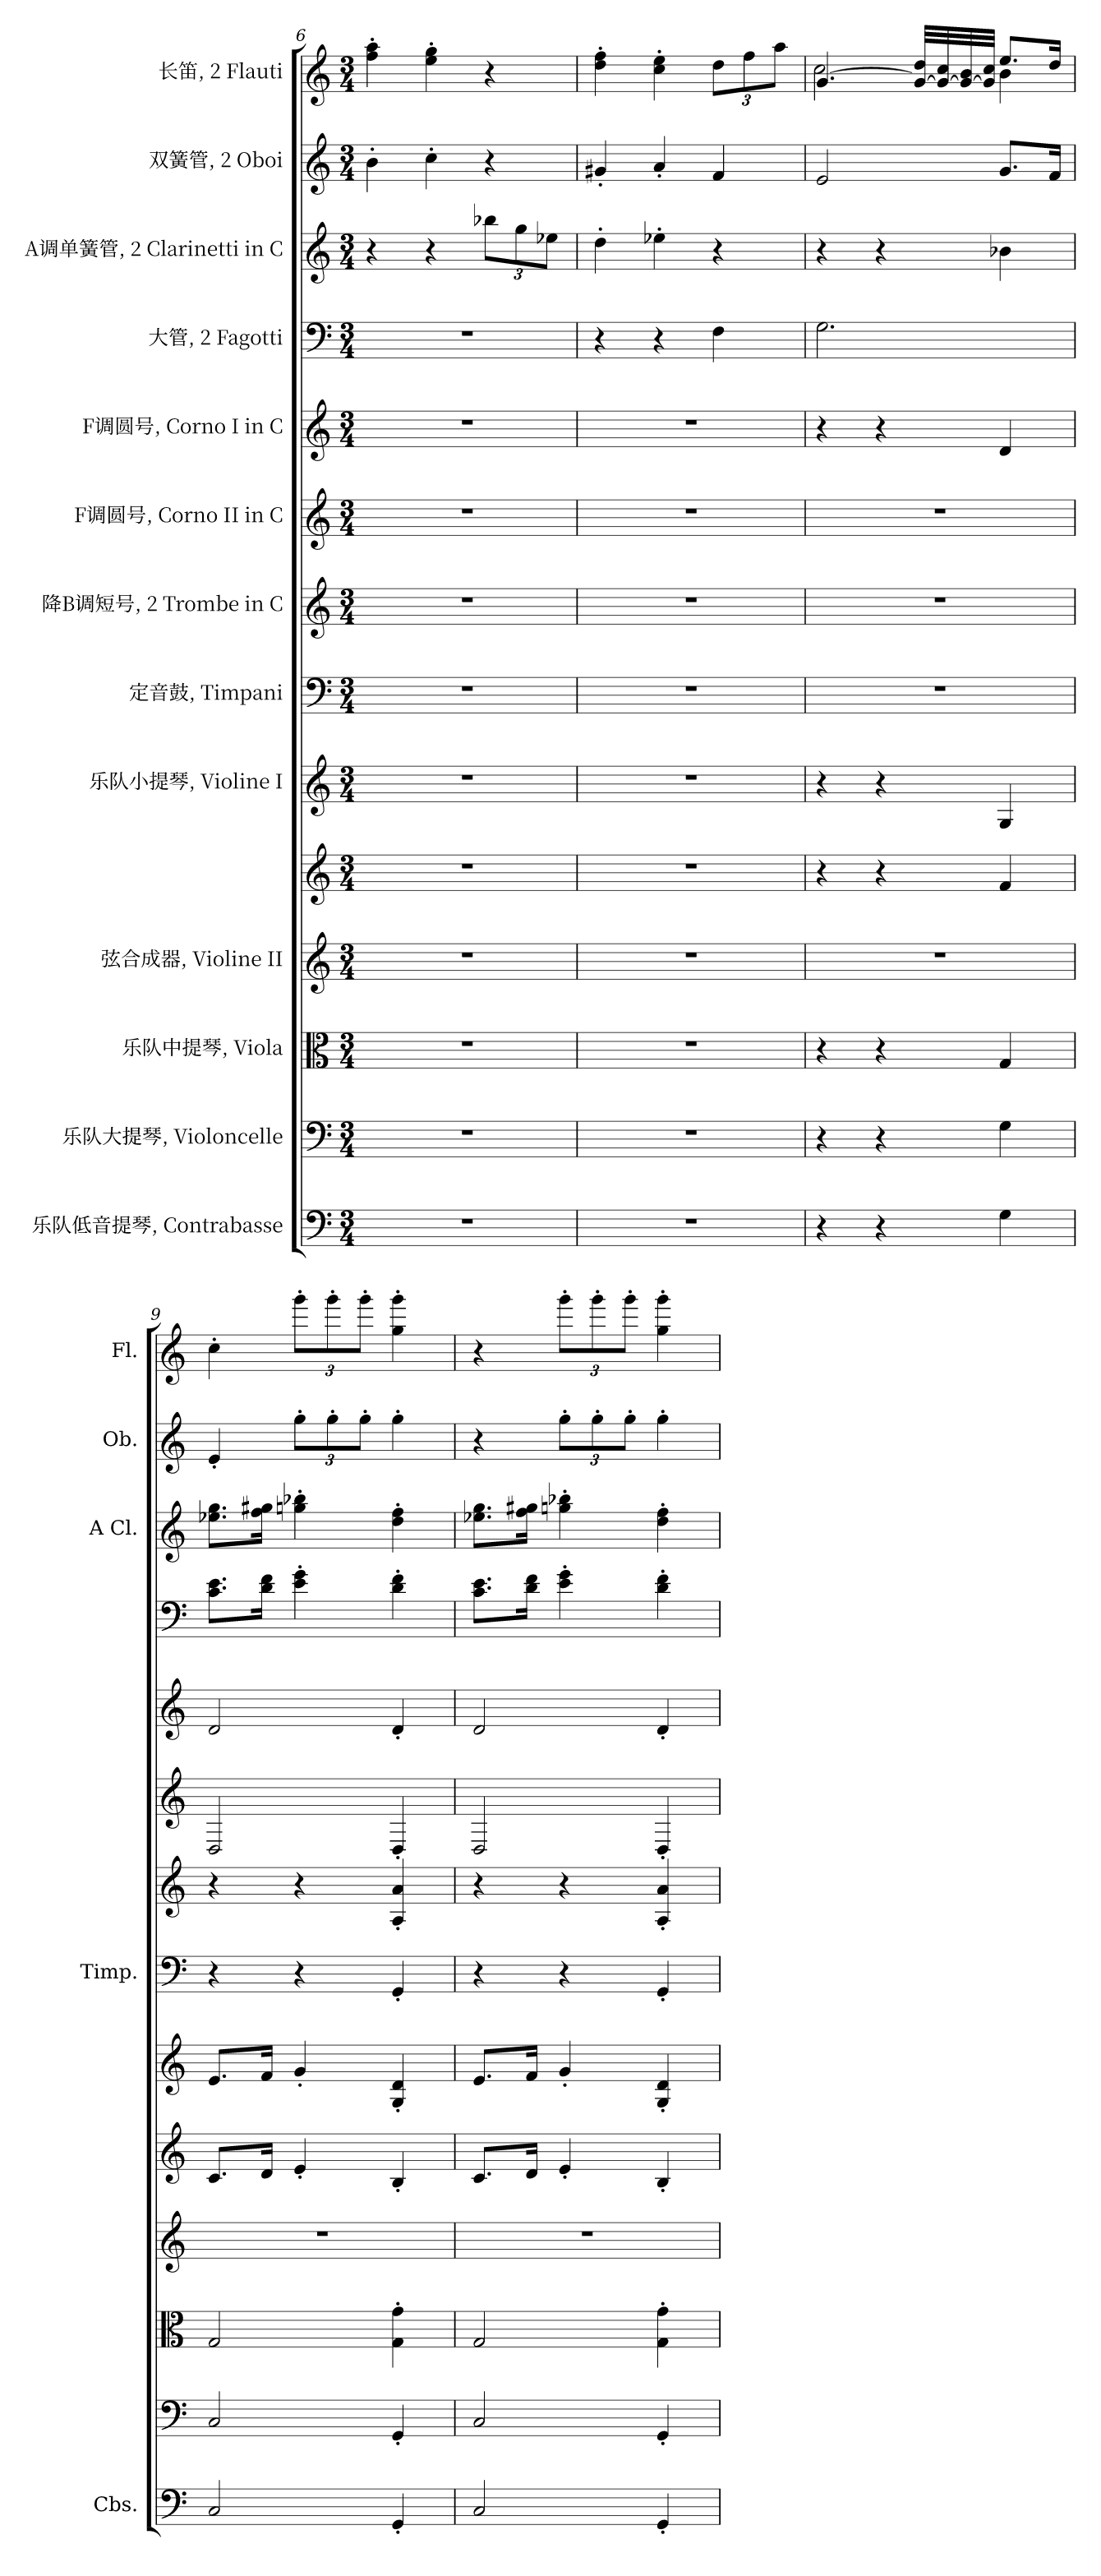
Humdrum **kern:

**kern	**kern	**kern	**kern	**kern	**kern	**kern	**kern	**kern	**kern	**kern	**kern	**kern	**kern
*part13	*part12	*part11	*part10	*part10	*part9	*part8	*part7	*part6	*part5	*part4	*part3	*part2	*part1
*staff14	*staff13	*staff12	*staff11	*staff10	*staff9	*staff8	*staff7	*staff6	*staff5	*staff4	*staff3	*staff2	*staff1
*I"乐队低音提琴, Contrabasse	*I"乐队大提琴, Violoncelle	*I"乐队中提琴, Viola	*I"弦合成器, Violine II	*	*I"乐队小提琴, Violine I	*I"定音鼓, Timpani	*I"降B调短号, 2 Trombe in C	*I"F调圆号, Corno II in C	*I"F调圆号, Corno I in C	*I"大管, 2 Fagotti	*I"A调单簧管, 2 Clarinetti in C	*I"双簧管, 2 Oboi	*I"长笛, 2 Flauti
*I'Cbs.	*	*	*	*	*	*I'Timp.	*	*	*	*	*I'A Cl.	*I'Ob.	*I'Fl.
*clefF4	*clefF4	*clefC3	*clefG2	*clefG2	*clefG2	*clefF4	*clefG2	*clefG2	*clefG2	*clefF4	*clefG2	*clefG2	*clefG2
*ITrd7c12	*	*	*	*	*	*	*ITrd1c2	*ITrd4c7	*ITrd4c7	*	*ITrd2c3	*	*
*k[]	*k[]	*k[]	*k[]	*k[]	*k[]	*k[]	*k[b-e-]	*k[b-]	*k[b-]	*k[]	*k[f#c#g#]	*k[]	*k[]
*M3/4	*M3/4	*M3/4	*M3/4	*M3/4	*M3/4	*M3/4	*M3/4	*M3/4	*M3/4	*M3/4	*M3/4	*M3/4	*M3/4
*MM50	*MM50	*MM50	*MM50	*MM50	*MM50	*MM50	*MM50	*MM50	*MM50	*MM50	*MM50	*MM50	*MM50
=6	=6	=6	=6	=6	=6	=6	=6	=6	=6	=6	=6	=6	=6
2.r	2.r	2.r	2.r	2.r	2.r	2.r	2.r	2.r	2.r	2.r	4r	4b'\	4ff\' 4aa\'
*	*	*	*	*	*	*	*	*	*	*	*	*	*MM45
.	.	.	.	.	.	.	.	.	.	.	4r	4cc'\	4ee\' 4gg\'
*	*	*	*	*	*	*	*	*	*	*	*Xbrackettup	*	*
*	*	*	*	*	*	*	*	*	*	*	*	*	*MM49
.	.	.	.	.	.	.	.	.	.	.	12ggn\L	4r	4r
.	.	.	.	.	.	.	.	.	.	.	12ee\	.	.
.	.	.	.	.	.	.	.	.	.	.	12ccn\J	.	.
=7	=7	=7	=7	=7	=7	=7	=7	=7	=7	=7	=7	=7	=7
*	*	*	*	*	*	*	*	*	*	*	*	*	*MM50
2.r	2.r	2.r	2.r	2.r	2.r	2.r	2.r	2.r	2.r	4r	4b'\	4g#X'/	4dd\' 4ff\'
*	*	*	*	*	*	*	*	*	*	*	*	*	*MM43
.	.	.	.	.	.	.	.	.	.	4r	4ccn'\	4a'/	4cc\' 4ee\'
*	*	*	*	*	*	*	*	*	*	*	*	*	*Xbrackettup
*	*	*	*	*	*	*	*	*	*	*	*	*	*MM49
.	.	.	.	.	.	.	.	.	.	4F\	4r	4f/	12dd\L
.	.	.	.	.	.	.	.	.	.	.	.	.	12ff\
.	.	.	.	.	.	.	.	.	.	.	.	.	12aa\J
=8	=8	=8	=8	=8	=8	=8	=8	=8	=8	=8	=8	=8	=8
*	*	*	*	*	*	*	*	*	*	*	*	*	*MM45
*	*	*	*	*	*	*	*	*	*	*	*	*	*^
4r	4r	4r	2.r	4r	4r	2.r	2.r	2.r	4r	2.G\	4r	2e/	[4.g/	2cc\
4r	4r	4r	.	4r	4r	.	.	.	4r	.	4r	.	.	.
.	.	.	.	.	.	.	.	.	.	.	.	.	32g/_ 32dd/LLL	.
.	.	.	.	.	.	.	.	.	.	.	.	.	32g/_ 32cc/	.
.	.	.	.	.	.	.	.	.	.	.	.	.	32g/_ 32b/	.
.	.	.	.	.	.	.	.	.	.	.	.	.	32g/] 32cc/JJJ	.
4GG\	4G\	4G/	.	4f/	4G/	.	.	.	4G/	.	4gn\	8.g/L	8.ee/L	4b\
.	.	.	.	.	.	.	.	.	.	.	.	16f/Jk	16dd/Jk	.
*	*	*	*	*	*	*	*	*	*	*	*	*	*v	*v
!!LO:PB:g=z
=9	=9	=9	=9	=9	=9	=9	=9	=9	=9	=9	=9	=9	=9
*	*	*	*	*	*	*	*	*	*	*	*	*	*MM46
2CC/	2C/	2G/	2.r	8.c/L	8.e/L	4r	4r	2GG/	2G/	8.c\ 8.e\L	8.ccn\ 8.ee\L	4e'/	4cc'\
.	.	.	.	16d/Jk	16f/Jk	.	.	.	.	16d\ 16f\Jk	16dd\ 16ee#X\Jk	.	.
*	*	*	*	*	*	*	*	*	*	*	*	*Xbrackettup	*
*	*	*	*	*	*	*	*	*	*	*	*	*	*MM50
.	.	.	.	4e'/	4g'/	4r	4r	.	.	4e\' 4g\'	4een\' 4ggn\'	12gg'\L	12ggg'\L
.	.	.	.	.	.	.	.	.	.	.	.	12gg'\	12ggg'\
.	.	.	.	.	.	.	.	.	.	.	.	12gg'\J	12ggg'\J
4GGG'/	4GG'/	4G\' 4g\'	.	4B'/	4G/' 4d/'	4GG'/	4G/' 4g/'	4GG'/	4G'/	4d\' 4f\'	4b\' 4dd\'	4gg'\	4gg\' 4ggg\'
=10	=10	=10	=10	=10	=10	=10	=10	=10	=10	=10	=10	=10	=10
*	*	*	*	*	*	*	*	*	*	*	*	*	*MM46
2CC/	2C/	2G/	2.r	8.c/L	8.e/L	4r	4r	2GG/	2G/	8.c\ 8.e\L	8.ccn\ 8.ee\L	4r	4r
.	.	.	.	16d/Jk	16f/Jk	.	.	.	.	16d\ 16f\Jk	16dd\ 16ee#X\Jk	.	.
*	*	*	*	*	*	*	*	*	*	*	*	*	*MM50
.	.	.	.	4e'/	4g'/	4r	4r	.	.	4e\' 4g\'	4een\' 4ggn\'	12gg'\L	12ggg'\L
.	.	.	.	.	.	.	.	.	.	.	.	12gg'\	12ggg'\
.	.	.	.	.	.	.	.	.	.	.	.	12gg'\J	12ggg'\J
*	*	*	*	*	*	*	*	*	*	*	*	*	*MM47
4GGG'/	4GG'/	4G\' 4g\'	.	4B'/	4G/' 4d/'	4GG'/	4G/' 4g/'	4GG'/	4G'/	4d\' 4f\'	4b\' 4dd\'	4gg'\	4gg\' 4ggg\'
=	=	=	=	=	=	=	=	=	=	=	=	=	=
*-	*-	*-	*-	*-	*-	*-	*-	*-	*-	*-	*-	*-	*-
